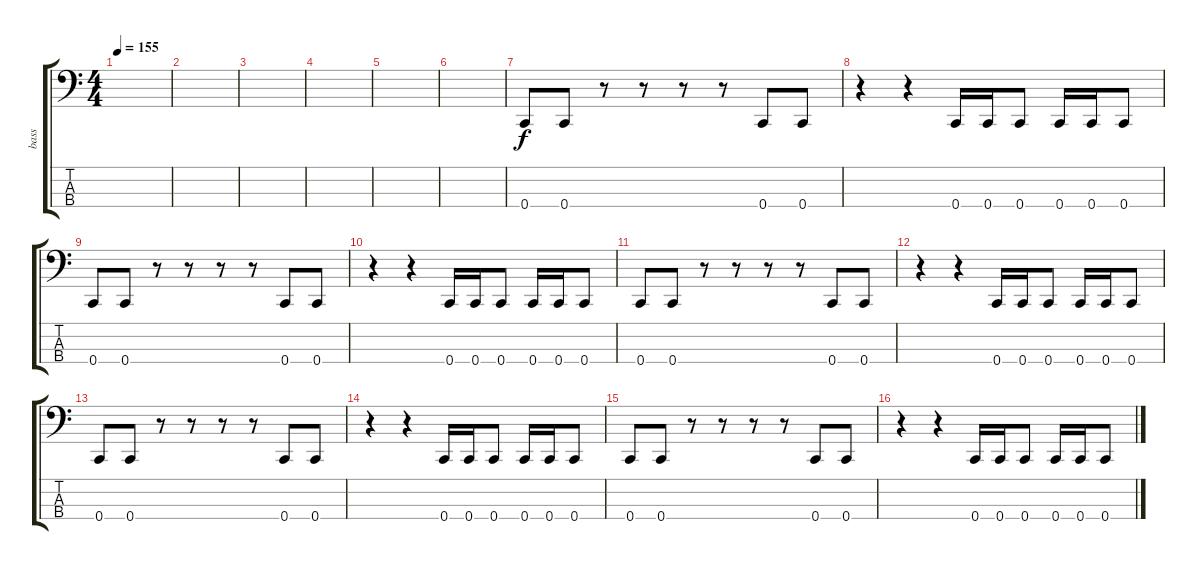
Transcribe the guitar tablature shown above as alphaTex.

\track ("bass" "bass") {instrument electricbasspick}
\staff {score tabs}
\tuning (F2 C2 G1 C1) {hide}
\ts (4 4)
\tempo 155
\clef f4
\ks c
|
|
|
|
|
|
0.4.8{volume 10} 0.4.8 r.8 r.8 r.8 r.8 0.4.8 0.4.8 |
r.4 r.4 0.4.16 0.4.16 0.4.8 0.4.16 0.4.16 0.4.8 |
0.4.8 0.4.8 r.8 r.8 r.8 r.8 0.4.8 0.4.8 |
r.4 r.4 0.4.16 0.4.16 0.4.8 0.4.16 0.4.16 0.4.8 |
0.4.8 0.4.8 r.8 r.8 r.8 r.8 0.4.8 0.4.8 |
r.4 r.4 0.4.16 0.4.16 0.4.8 0.4.16 0.4.16 0.4.8 |
0.4.8 0.4.8 r.8 r.8 r.8 r.8 0.4.8 0.4.8 |
r.4 r.4 0.4.16 0.4.16 0.4.8 0.4.16 0.4.16 0.4.8 |
0.4.8{volume 16} 0.4.8 r.8 r.8 r.8 r.8 0.4.8 0.4.8 |
r.4 r.4 0.4.16 0.4.16 0.4.8 0.4.16 0.4.16 0.4.8
